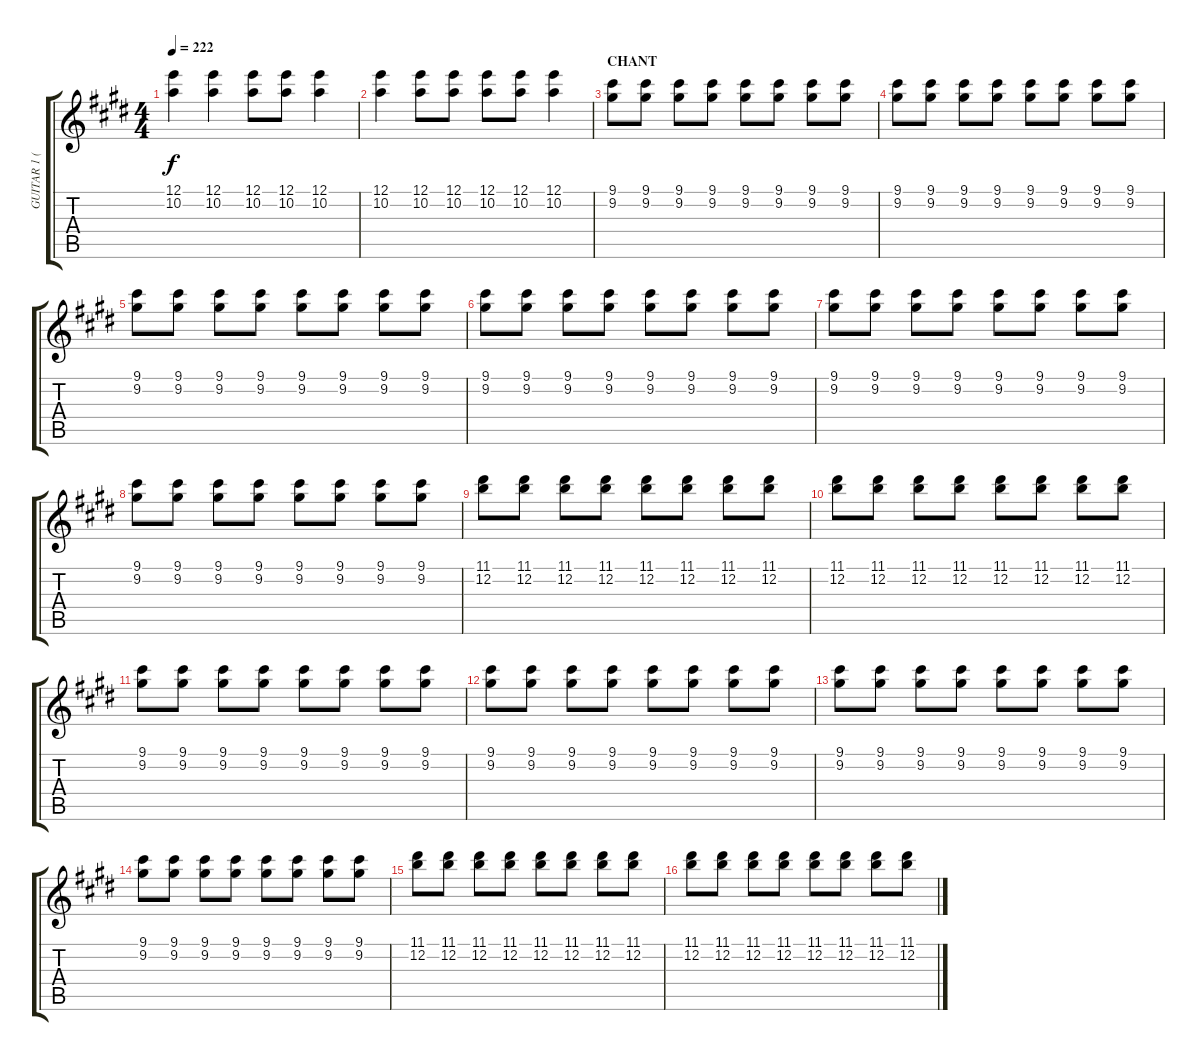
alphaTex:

\track ("GUITAR 1 (RIGHT)" "GUITAR 1 (") {instrument distortionguitar}
\staff {score tabs}
\tuning (E4 B3 G3 D3 A2 E2) {hide}
\ts (4 4)
\tempo 222
\clef g2
\ks c#minor
(12.1 10.2).4{dy f} (12.1 10.2).4 (12.1 10.2).8 (12.1 10.2).8 (12.1 10.2).4 |
(12.1 10.2).4 (12.1 10.2).8 (12.1 10.2).8 (12.1 10.2).8 (12.1 10.2).8 (12.1 10.2).4 |
\section ("" "CHANT")
(9.1 9.2).8{volume 10} (9.1 9.2).8 (9.1 9.2).8 (9.1 9.2).8 (9.1 9.2).8 (9.1 9.2).8 (9.1 9.2).8 (9.1 9.2).8 |
(9.1 9.2).8 (9.1 9.2).8 (9.1 9.2).8 (9.1 9.2).8 (9.1 9.2).8 (9.1 9.2).8 (9.1 9.2).8 (9.1 9.2).8 |
(9.1 9.2).8 (9.1 9.2).8 (9.1 9.2).8 (9.1 9.2).8 (9.1 9.2).8 (9.1 9.2).8 (9.1 9.2).8 (9.1 9.2).8 |
(9.1 9.2).8 (9.1 9.2).8 (9.1 9.2).8 (9.1 9.2).8 (9.1 9.2).8 (9.1 9.2).8 (9.1 9.2).8 (9.1 9.2).8 |
(9.1 9.2).8 (9.1 9.2).8 (9.1 9.2).8 (9.1 9.2).8 (9.1 9.2).8 (9.1 9.2).8 (9.1 9.2).8 (9.1 9.2).8 |
(9.1 9.2).8 (9.1 9.2).8 (9.1 9.2).8 (9.1 9.2).8 (9.1 9.2).8 (9.1 9.2).8 (9.1 9.2).8 (9.1 9.2).8 |
(11.1 12.2).8 (11.1 12.2).8 (11.1 12.2).8 (11.1 12.2).8 (11.1 12.2).8 (11.1 12.2).8 (11.1 12.2).8 (11.1 12.2).8 |
(11.1 12.2).8 (11.1 12.2).8 (11.1 12.2).8 (11.1 12.2).8 (11.1 12.2).8 (11.1 12.2).8 (11.1 12.2).8 (11.1 12.2).8 |
(9.1 9.2).8 (9.1 9.2).8 (9.1 9.2).8 (9.1 9.2).8 (9.1 9.2).8 (9.1 9.2).8 (9.1 9.2).8 (9.1 9.2).8 |
(9.1 9.2).8 (9.1 9.2).8 (9.1 9.2).8 (9.1 9.2).8 (9.1 9.2).8 (9.1 9.2).8 (9.1 9.2).8 (9.1 9.2).8 |
(9.1 9.2).8 (9.1 9.2).8 (9.1 9.2).8 (9.1 9.2).8 (9.1 9.2).8 (9.1 9.2).8 (9.1 9.2).8 (9.1 9.2).8 |
(9.1 9.2).8 (9.1 9.2).8 (9.1 9.2).8 (9.1 9.2).8 (9.1 9.2).8 (9.1 9.2).8 (9.1 9.2).8 (9.1 9.2).8 |
(11.1 12.2).8 (11.1 12.2).8 (11.1 12.2).8 (11.1 12.2).8 (11.1 12.2).8 (11.1 12.2).8 (11.1 12.2).8 (11.1 12.2).8 |
(11.1 12.2).8 (11.1 12.2).8 (11.1 12.2).8 (11.1 12.2).8 (11.1 12.2).8 (11.1 12.2).8 (11.1 12.2).8 (11.1 12.2).8
